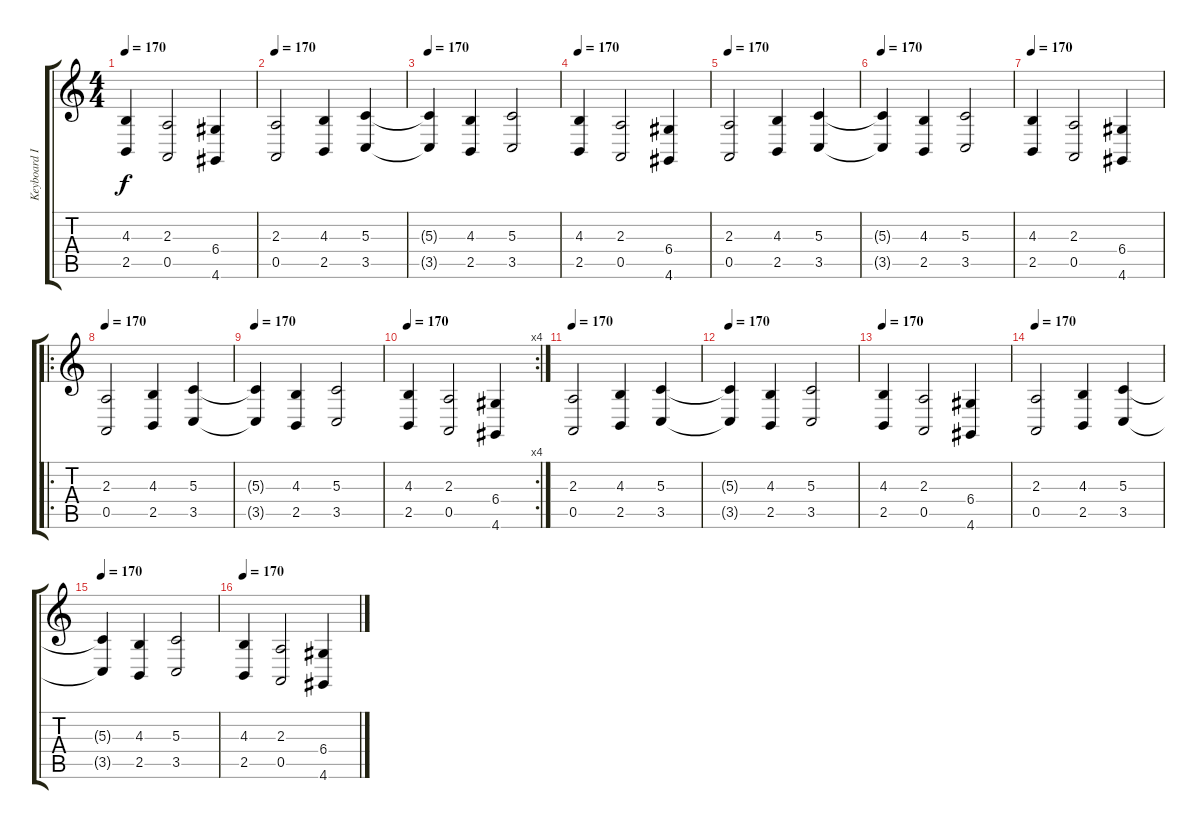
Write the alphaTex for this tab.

\track ("Keyboard II" "Keyboard I") {instrument stringensemble1}
\staff {score tabs}
\tuning (E4 B3 G3 D3 A2 E2) {hide}
\ts (4 4)
\tempo 170
\clef g2
\ks c
(4.3 2.5).4{dy f} (2.3 0.5).2 (6.4 4.6).4 |
\tempo 170
(2.3 0.5).2 (4.3 2.5).4 (5.3 3.5).4 |
\tempo 170
(5.3{t} 3.5{t}).4 (4.3 2.5).4 (5.3 3.5).2 |
\tempo 170
(4.3 2.5).4 (2.3 0.5).2 (6.4 4.6).4 |
\tempo 170
(2.3 0.5).2 (4.3 2.5).4 (5.3 3.5).4 |
\tempo 170
(5.3{t} 3.5{t}).4 (4.3 2.5).4 (5.3 3.5).2 |
\tempo 170
(4.3 2.5).4 (2.3 0.5).2 (6.4 4.6).4 |
\ro
\tempo 170
(2.3 0.5).2 (4.3 2.5).4 (5.3 3.5).4 |
\tempo 170
(5.3{t} 3.5{t}).4 (4.3 2.5).4 (5.3 3.5).2 |
\rc 4
\tempo 170
(4.3 2.5).4 (2.3 0.5).2 (6.4 4.6).4 |
\tempo 170
(2.3 0.5).2 (4.3 2.5).4 (5.3 3.5).4 |
\tempo 170
(5.3{t} 3.5{t}).4 (4.3 2.5).4 (5.3 3.5).2 |
\tempo 170
(4.3 2.5).4 (2.3 0.5).2 (6.4 4.6).4 |
\tempo 170
(2.3 0.5).2 (4.3 2.5).4 (5.3 3.5).4 |
\tempo 170
(5.3{t} 3.5{t}).4 (4.3 2.5).4 (5.3 3.5).2 |
\tempo 170
(4.3 2.5).4 (2.3 0.5).2 (6.4 4.6).4
